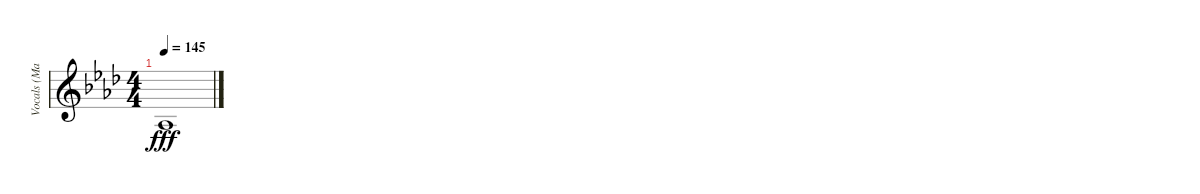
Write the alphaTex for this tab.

\track ("Vocals (Matt Skiba)" "Vocals (Ma") {instrument acousticgrandpiano}
\staff {score}
\tuning (Eb4 Bb3 Gb3 Db3 Ab2 Eb2) {hide}
\ts (4 4)
\tempo 145
\clef g2
\ks ab
2.3.1{dy fff}
